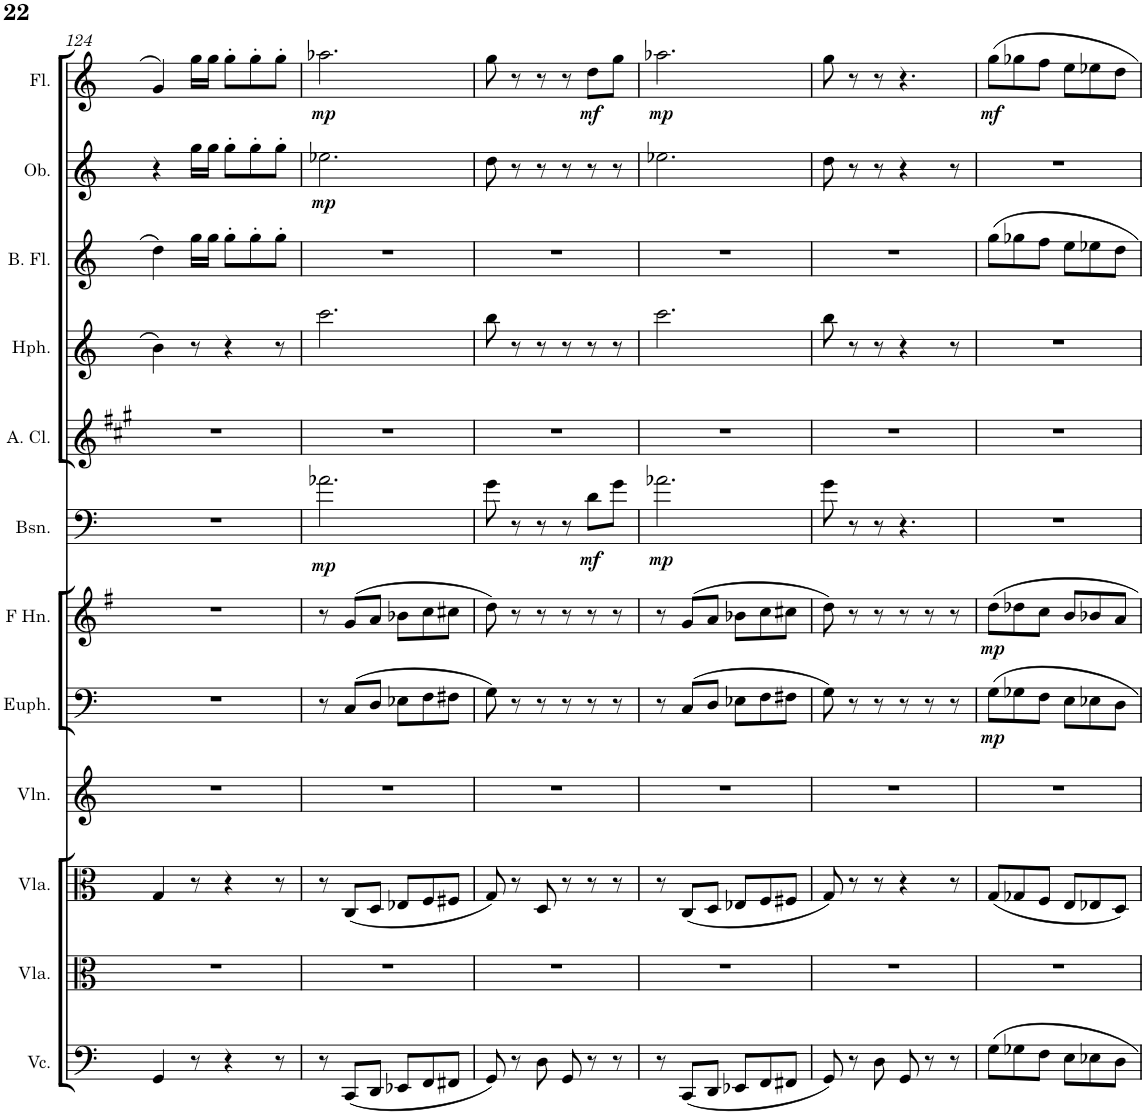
**kern	**kern	**kern	**kern	**kern	**dynam	**kern	**dynam	**kern	**dynam	**kern	**kern	**kern	**kern	**dynam	**kern	**dynam
*part12	*part11	*part10	*part9	*part8	*part8	*part7	*part7	*part6	*part6	*part5	*part4	*part3	*part2	*part2	*part1	*part1
*staff12	*staff11	*staff10	*staff9	*staff8	*staff8	*staff7	*staff7	*staff6	*staff6	*staff5	*staff4	*staff3	*staff2	*staff2	*staff1	*staff1
*I"Violoncello	*I"Viola	*I"Viola	*I"Violin	*I"Euphonium	*	*I"Horn in F	*	*I"Bassoon	*	*I"Alto Clarinet	*I"Heckelphone	*I"Bass Flute	*I"Oboe	*	*I"Flute	*
*I'Vc.	*I'Vla.	*I'Vla.	*I'Vln.	*I'Euph.	*	*	*	*I'Bsn.	*	*I'A. Cl.	*I'Hph.	*I'B. Fl.	*I'Ob.	*	*I'Fl.	*
!!LO:PB:g=z
*clefF4	*clefC3	*clefC3	*clefG2	*clefF4	*	*clefG2	*	*clefF4	*	*clefG2	*clefG2	*clefG2	*clefG2	*	*clefG2	*
*	*	*	*	*	*	*Trd4c7	*	*	*	*Trd5c9	*Trd7c12	*Trd7c12	*	*	*	*
*k[]	*k[]	*k[]	*k[]	*k[]	*	*k[f#]	*	*k[]	*	*k[f#c#g#]	*k[]	*k[]	*k[]	*	*k[]	*
*M6/8	*M6/8	*M6/8	*M6/8	*M6/8	*	*M6/8	*	*M6/8	*	*M6/8	*M6/8	*M6/8	*M6/8	*	*M6/8	*
=124	=124	=124	=124	=124	=124	=124	=124	=124	=124	=124	=124	=124	=124	=124	=124	=124
4GG/	2.r	4G/	2.r	2.r	.	2.r	.	2.r	.	2.r	4b\	4dd\	4r	.	4g/	.
8r	.	8r	.	.	.	.	.	.	.	.	8r	16gg\LL	16gg\LL	.	16gg\LL	.
.	.	.	.	.	.	.	.	.	.	.	.	16gg\JJ	16gg\JJ	.	16gg\JJ	.
4r	.	4r	.	.	.	.	.	.	.	.	4r	8gg'\L	8gg'\L	.	8gg'\L	.
.	.	.	.	.	.	.	.	.	.	.	.	8gg'\	8gg'\	.	8gg'\	.
8r	.	8r	.	.	.	.	.	.	.	.	8r	8gg'\J	8gg'\J	.	8gg'\J	.
=125	=125	=125	=125	=125	=125	=125	=125	=125	=125	=125	=125	=125	=125	=125	=125	=125
!	!	!	!	!	!	!	!	!	!LO:DY:b	!	!	!	!	!LO:DY:b	!	!LO:DY:b
8r	2.r	8r	2.r	8r	.	8r	.	2.a-X\	mp	2.r	2.ccc\	2.r	2.ee-X\	mp	2.aa-X\	mp
(8CC/L	.	(8C/L	.	(8C/L	.	(8g/L	.	.	.	.	.	.	.	.	.	.
8DD/J	.	8D/J	.	8D/J	.	8a/J	.	.	.	.	.	.	.	.	.	.
8EE-X/L	.	8E-X/L	.	8E-X\L	.	8b-X\L	.	.	.	.	.	.	.	.	.	.
8FF/	.	8F/	.	8F\	.	8cc\	.	.	.	.	.	.	.	.	.	.
8FF#X/J	.	8F#X/J	.	8F#X\J	.	8cc#X\J	.	.	.	.	.	.	.	.	.	.
=126	=126	=126	=126	=126	=126	=126	=126	=126	=126	=126	=126	=126	=126	=126	=126	=126
8GG/)	2.r	8G/)	2.r	8G\)	.	8dd\)	.	8g\	.	2.r	8bb\	2.r	8dd\	.	8gg\	.
8r	.	8r	.	8r	.	8r	.	8r	.	.	8r	.	8r	.	8r	.
8D\	.	8D/	.	8r	.	8r	.	8r	.	.	8r	.	8r	.	8r	.
8GG/	.	8r	.	8r	.	8r	.	8r	.	.	8r	.	8r	.	8r	.
!	!	!	!	!	!	!	!	!	!LO:DY:b	!	!	!	!	!	!	!LO:DY:b
8r	.	8r	.	8r	.	8r	.	8d\L	mf	.	8r	.	8r	.	8dd\L	mf
8r	.	8r	.	8r	.	8r	.	8g\J	.	.	8r	.	8r	.	8gg\J	.
=127	=127	=127	=127	=127	=127	=127	=127	=127	=127	=127	=127	=127	=127	=127	=127	=127
!	!	!	!	!	!	!	!	!	!LO:DY:b	!	!	!	!	!	!	!LO:DY:b
8r	2.r	8r	2.r	8r	.	8r	.	2.a-X\	mp	2.r	2.ccc\	2.r	2.ee-X\	.	2.aa-X\	mp
(8CC/L	.	(8C/L	.	(8C/L	.	(8g/L	.	.	.	.	.	.	.	.	.	.
8DD/J	.	8D/J	.	8D/J	.	8a/J	.	.	.	.	.	.	.	.	.	.
8EE-X/L	.	8E-X/L	.	8E-X\L	.	8b-X\L	.	.	.	.	.	.	.	.	.	.
8FF/	.	8F/	.	8F\	.	8cc\	.	.	.	.	.	.	.	.	.	.
8FF#X/J	.	8F#X/J	.	8F#X\J	.	8cc#X\J	.	.	.	.	.	.	.	.	.	.
=128	=128	=128	=128	=128	=128	=128	=128	=128	=128	=128	=128	=128	=128	=128	=128	=128
8GG/)	2.r	8G/)	2.r	8G\)	.	8dd\)	.	8g\	.	2.r	8bb\	2.r	8dd\	.	8gg\	.
8r	.	8r	.	8r	.	8r	.	8r	.	.	8r	.	8r	.	8r	.
8D\	.	8r	.	8r	.	8r	.	8r	.	.	8r	.	8r	.	8r	.
8GG/	.	4r	.	8r	.	8r	.	4.r	.	.	4r	.	4r	.	4.r	.
8r	.	.	.	8r	.	8r	.	.	.	.	.	.	.	.	.	.
8r	.	8r	.	8r	.	8r	.	.	.	.	8r	.	8r	.	.	.
=129	=129	=129	=129	=129	=129	=129	=129	=129	=129	=129	=129	=129	=129	=129	=129	=129
!	!	!	!	!	!LO:DY:b	!	!LO:DY:b	!	!	!	!	!	!	!	!	!LO:DY:b
8G\L	2.r	(8G/L	2.r	8G\L	mp	8dd\L	mp	2.r	.	2.r	2.r	8gg\L	2.r	.	8gg\L	mf
8G-X\	.	8G-X/	.	8G-X\	.	8dd-X\	.	.	.	.	.	8gg-X\	.	.	8gg-X\	.
8F\J	.	8F/J	.	8F\J	.	8cc\J	.	.	.	.	.	8ff\J	.	.	8ff\J	.
8E\L	.	8E/L	.	8E\L	.	8b/L	.	.	.	.	.	8ee\L	.	.	8ee\L	.
8E-X\	.	8E-X/	.	8E-X\	.	8b-X/	.	.	.	.	.	8ee-X\	.	.	8ee-X\	.
8D\J	.	8D/J)	.	8D\J	.	8a/J	.	.	.	.	.	8dd\J	.	.	8dd\J	.
=	=	=	=	=	=	=	=	=	=	=	=	=	=	=	=	=
*-	*-	*-	*-	*-	*-	*-	*-	*-	*-	*-	*-	*-	*-	*-	*-	*-
